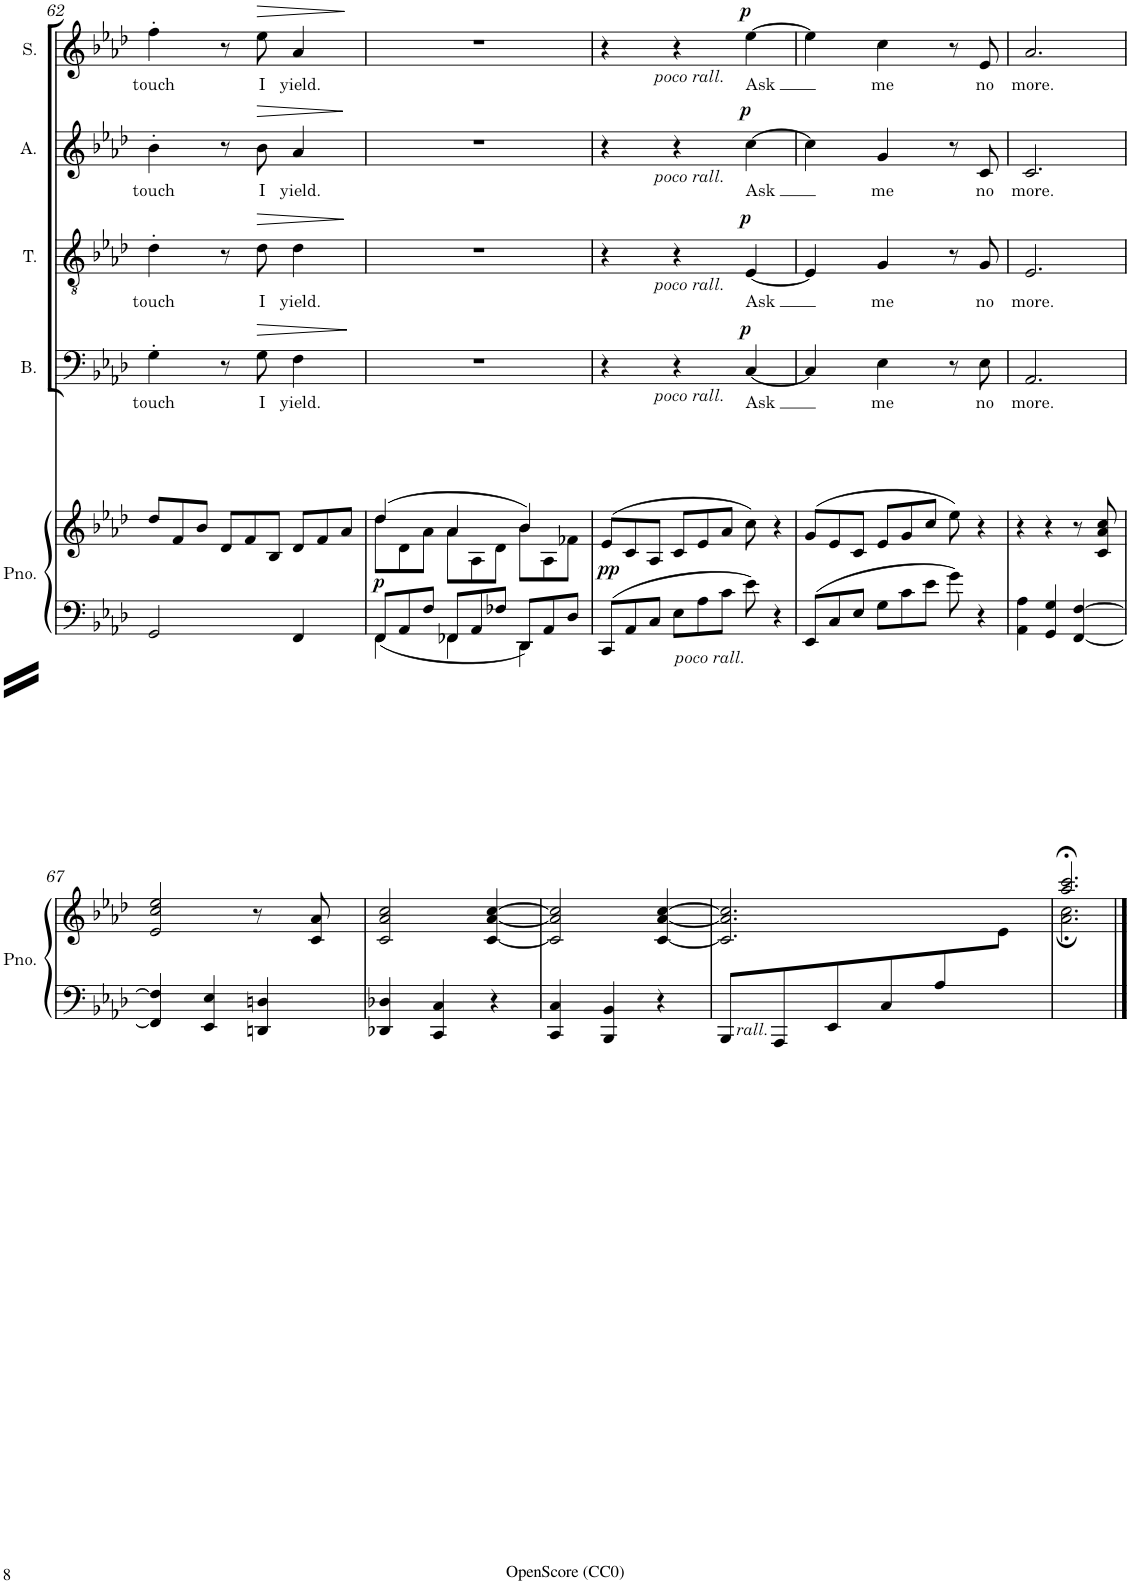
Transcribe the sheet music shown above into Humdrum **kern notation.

**kern	**kern	**dynam	**kern	**text	**dynam	**kern	**text	**dynam	**kern	**text	**dynam	**kern	**text	**dynam
*part5	*part5	*part5	*part4	*part4	*part4	*part3	*part3	*part3	*part2	*part2	*part2	*part1	*part1	*part1
*staff6	*staff5	*staff5/6	*staff4	*staff4	*staff4	*staff3	*staff3	*staff3	*staff2	*staff2	*staff2	*staff1	*staff1	*staff1
*I"Piano	*	*	*I"Bass	*	*	*I"Tenor	*	*	*I"Alto	*	*	*I"Soprano	*	*
*I'Pno.	*	*	*I'B.	*	*	*I'T.	*	*	*I'A.	*	*	*I'S.	*	*
!!LO:PB:g=z
*clefF4	*clefG2	*	*clefF4	*	*	*clefGv2	*	*	*clefG2	*	*	*clefG2	*	*
*k[b-e-a-d-]	*k[b-e-a-d-]	*	*k[b-e-a-d-]	*	*	*k[b-e-a-d-]	*	*	*k[b-e-a-d-]	*	*	*k[b-e-a-d-]	*	*
*M3/4	*M3/4	*	*M3/4	*	*	*M3/4	*	*	*M3/4	*	*	*M3/4	*	*
*	*Xbrackettup	*	*	*	*	*	*	*	*	*	*	*	*	*
=62	=62	=62	=62	=62	=62	=62	=62	=62	=62	=62	=62	=62	=62	=62
!	!	!	!	!LO:LY:b	!	!	!LO:LY:b	!	!	!LO:LY:b	!	!	!LO:LY:b	!
2GG/	12dd-/L	.	4G'\	touch	.	4d-'\	touch	.	4b-'\	touch	.	4ff'\	touch	.
.	12f/	.	.	.	.	.	.	.	.	.	.	.	.	.
.	12b-/J	.	.	.	.	.	.	.	.	.	.	.	.	.
.	12d-/L	.	8r	.	.	8r	.	.	8r	.	.	8r	.	.
.	12f/	.	.	.	.	.	.	.	.	.	.	.	.	.
!	!	!	!	!LO:LY:b	!LO:HP:b	!	!LO:LY:b	!LO:HP:b	!	!LO:LY:b	!LO:HP:b	!	!LO:LY:b	!LO:HP:b
.	.	.	8G\	I	>	8d-\	I	>	8b-\	I	>	8ee-\	I	>
.	12B-/J	.	.	.	.	.	.	.	.	.	.	.	.	.
!	!	!	!	!LO:LY:b	!	!	!LO:LY:b	!	!	!LO:LY:b	!	!	!LO:LY:b	!
4FF/	12d-/L	.	4F\	yield.	.	4d-\	yield.	.	4a-/	yield.	.	4a-/	yield.	.
.	12f/	.	.	.	.	.	.	.	.	.	.	.	.	.
.	12a-/J	.	.	.	.	.	.	.	.	.	.	.	.	.
.	.	.	.	.	]	.	.	]	.	.	]	.	.	]
=63	=63	=63	=63	=63	=63	=63	=63	=63	=63	=63	=63	=63	=63	=63
*Xbrackettup	*	*	*	*	*	*	*	*	*	*	*	*	*	*
*^	*^	*	*	*	*	*	*	*	*	*	*	*	*	*
!	!	!	!	!LO:DY:b	!	!	!	!	!	!	!	!	!	!	!	!
12FF/L	4FF\	(4dd-/	12dd-\L	p	2.r	.	.	2.r	.	.	2.r	.	.	2.r	.	.
12AA-/	.	.	12d-\	.	.	.	.	.	.	.	.	.	.	.	.	.
12F/J	.	.	12a-\J	.	.	.	.	.	.	.	.	.	.	.	.	.
12FF-X/L	4FF-\	4a-/	12a-\L	.	.	.	.	.	.	.	.	.	.	.	.	.
12AA-/	.	.	12A-\	.	.	.	.	.	.	.	.	.	.	.	.	.
12F-X/J	.	.	12d-\J	.	.	.	.	.	.	.	.	.	.	.	.	.
12DD-/L	4DD-\	4b-/)	12b-\L	.	.	.	.	.	.	.	.	.	.	.	.	.
12AA-/	.	.	12A-\	.	.	.	.	.	.	.	.	.	.	.	.	.
12D-/J	.	.	12f-X\J	.	.	.	.	.	.	.	.	.	.	.	.	.
*v	*v	*	*	*	*	*	*	*	*	*	*	*	*	*	*	*
=64	=64	=64	=64	=64	=64	=64	=64	=64	=64	=64	=64	=64	=64	=64	=64
!	!	!	!LO:DY:b	!	!	!	!	!	!	!	!	!	!	!	!
*	*v	*v	*	*	*	*	*	*	*	*	*	*	*	*	*
12CC/L	(12e-/L	pp	4r	.	.	4r	.	.	4r	.	.	4r	.	.
12AA-/	12c/	.	.	.	.	.	.	.	.	.	.	.	.	.
12C/J	12A-/J	.	.	.	.	.	.	.	.	.	.	.	.	.
!	!	!	!	!	!	!	!	!	!	!	!	!LO:TX:b:i:t=poco rall.	!	!
!	!	!	!	!	!	!	!	!	!LO:TX:b:i:t=poco rall.	!	!	!	!	!
!	!	!	!	!	!	!LO:TX:b:i:t=poco rall.	!	!	!	!	!	!	!	!
!	!	!	!LO:TX:b:i:t=poco rall.	!	!	!	!	!	!	!	!	!	!	!
!LO:TX:b:i:t=poco rall.	!	!	!	!	!	!	!	!	!	!	!	!	!	!
12E-\L	12c/L	.	4r	.	.	4r	.	.	4r	.	.	4r	.	.
12A-\	12e-/	.	.	.	.	.	.	.	.	.	.	.	.	.
12c\J	12a-/J	.	.	.	.	.	.	.	.	.	.	.	.	.
*brackettup	*brackettup	*	*	*	*	*	*	*	*	*	*	*	*	*
!	!	!	!	!LO:LY:b	!LO:DY:a	!	!LO:LY:b	!LO:DY:a	!	!LO:LY:b	!LO:DY:a	!	!LO:LY:b	!LO:DY:a
12e-\	12cc\)	.	[4C/	Ask	p	[4E-/	Ask	p	[4cc\	Ask	p	[4ee-\	Ask	p
6r	6r	.	.	.	.	.	.	.	.	.	.	.	.	.
=65	=65	=65	=65	=65	=65	=65	=65	=65	=65	=65	=65	=65	=65	=65
*Xbrackettup	*Xbrackettup	*	*	*	*	*	*	*	*	*	*	*	*	*
12EE-/L	(12g/L	.	4C/]	.	.	4E-/]	.	.	4cc\]	.	.	4ee-\]	.	.
12C/	12e-/	.	.	.	.	.	.	.	.	.	.	.	.	.
12E-/J	12c/J	.	.	.	.	.	.	.	.	.	.	.	.	.
!	!	!	!	!LO:LY:b	!	!	!LO:LY:b	!	!	!LO:LY:b	!	!	!LO:LY:b	!
12G\L	12e-/L	.	4E-\	me	.	4G/	me	.	4g/	me	.	4cc\	me	.
12c\	12g/	.	.	.	.	.	.	.	.	.	.	.	.	.
12e-\J	12cc/J	.	.	.	.	.	.	.	.	.	.	.	.	.
*brackettup	*brackettup	*	*	*	*	*	*	*	*	*	*	*	*	*
12g\	12ee-\)	.	8r	.	.	8r	.	.	8r	.	.	8r	.	.
6r	6r	.	.	.	.	.	.	.	.	.	.	.	.	.
!	!	!	!	!LO:LY:b	!	!	!LO:LY:b	!	!	!LO:LY:b	!	!	!LO:LY:b	!
.	.	.	8E-\	no	.	8G/	no	.	8c/	no	.	8e-/	no	.
=66	=66	=66	=66	=66	=66	=66	=66	=66	=66	=66	=66	=66	=66	=66
!	!	!	!	!LO:LY:b	!	!	!LO:LY:b	!	!	!LO:LY:b	!	!	!LO:LY:b	!
4AA-\ 4A-\	4r	.	2.AA-/	more.	.	2.E-/	more.	.	2.c/	more.	.	2.a-/	more.	.
4GG/ 4G/	4r	.	.	.	.	.	.	.	.	.	.	.	.	.
[4FF/ [4F/	8r	.	.	.	.	.	.	.	.	.	.	.	.	.
.	8c/ 8a-/ 8cc/	.	.	.	.	.	.	.	.	.	.	.	.	.
!!LO:LB:g=z
=67	=67	=67	=67	=67	=67	=67	=67	=67	=67	=67	=67	=67	=67	=67
4FF/] 4F/]	2e-/ 2cc/ 2ee-/	.	2.r	.	.	2.r	.	.	2.r	.	.	2.r	.	.
4EE-/ 4E-/	.	.	.	.	.	.	.	.	.	.	.	.	.	.
4DDn/ 4Dn/	8r	.	.	.	.	.	.	.	.	.	.	.	.	.
.	8c/ 8a-/	.	.	.	.	.	.	.	.	.	.	.	.	.
=68	=68	=68	=68	=68	=68	=68	=68	=68	=68	=68	=68	=68	=68	=68
4DD-X/ 4D-X/	2c/ 2a-/ 2cc/	.	2.r	.	.	2.r	.	.	2.r	.	.	2.r	.	.
4CC/ 4C/	.	.	.	.	.	.	.	.	.	.	.	.	.	.
4r	[4c/ [4a-/ [4cc/	.	.	.	.	.	.	.	.	.	.	.	.	.
=69	=69	=69	=69	=69	=69	=69	=69	=69	=69	=69	=69	=69	=69	=69
4CC/ 4C/	2c/] 2a-/] 2cc/]	.	2.r	.	.	2.r	.	.	2.r	.	.	2.r	.	.
4BBB-/ 4BB-/	.	.	.	.	.	.	.	.	.	.	.	.	.	.
4r	[4c/ [4a-/ [4cc/	.	.	.	.	.	.	.	.	.	.	.	.	.
=70	=70	=70	=70	=70	=70	=70	=70	=70	=70	=70	=70	=70	=70	=70
*	*^	*	*	*	*	*	*	*	*	*	*	*	*	*
!LO:TX:b:i:t=rall.	!	!	!	!	!	!	!	!	!	!	!	!	!	!	!
8BBB-/L	2.c/] 2.a-/] 2.cc/]	8ryy	.	2.r	.	.	2.r	.	.	2.r	.	.	2.r	.	.
*	*v	*v	*	*	*	*	*	*	*	*	*	*	*	*	*
8AAA-/	.	.	.	.	.	.	.	.	.	.	.	.	.	.
8EE-/	.	.	.	.	.	.	.	.	.	.	.	.	.	.
8C/	.	.	.	.	.	.	.	.	.	.	.	.	.	.
8A-/	.	.	.	.	.	.	.	.	.	.	.	.	.	.
*	*^	*	*	*	*	*	*	*	*	*	*	*	*	*
8ryy	.	8e-\J	.	.	.	.	.	.	.	.	.	.	.	.	.
=71	=71	=71	=71	=71	=71	=71	=71	=71	=71	=71	=71	=71	=71	=71	=71
2.ryy	2.aa-/;< 2.ccc/;<	2.a-\; 2.cc\;	.	2.r	.	.	2.r	.	.	2.r	.	.	2.r	.	.
*	*v	*v	*	*	*	*	*	*	*	*	*	*	*	*	*
==	==	==	==	==	==	==	==	==	==	==	==	==	==	==
*-	*-	*-	*-	*-	*-	*-	*-	*-	*-	*-	*-	*-	*-	*-
